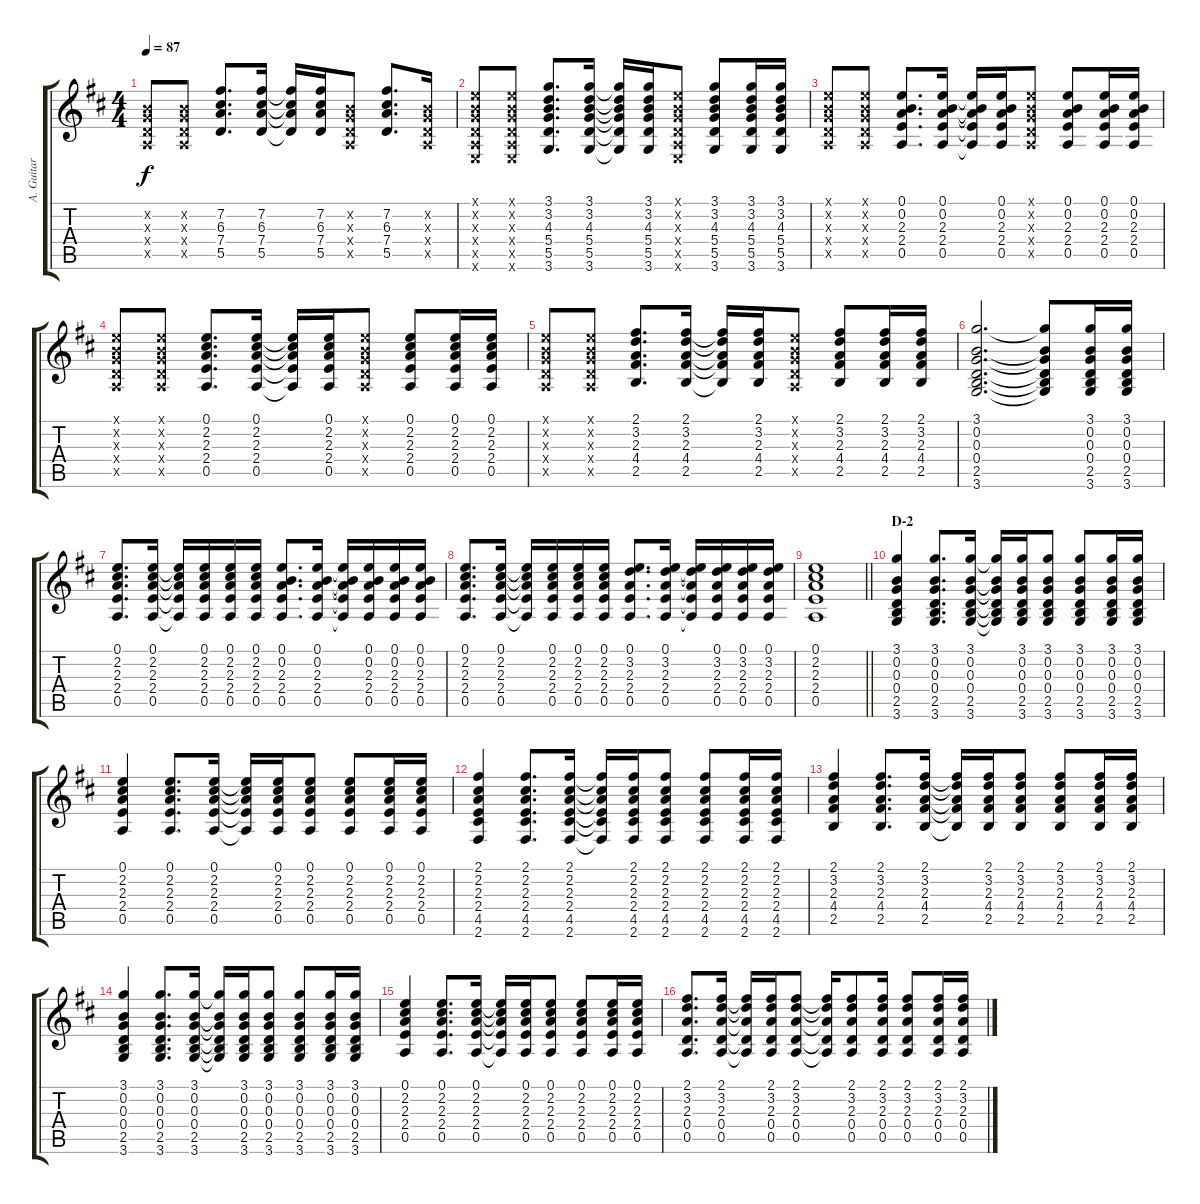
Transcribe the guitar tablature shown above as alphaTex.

\track ("A. Guitar II" "A. Guitar ") {instrument acousticguitarsteel}
\staff {score tabs}
\tuning (E4 B3 G3 D3 A2 E2) {hide}
\ts (4 4)
\tempo 87
\clef g2
\ks d
(0.2{x} 0.3{x} 0.4{x} 0.5{x}).8{dy f} (0.2{x} 0.3{x} 0.4{x} 0.5{x}).8 (7.2 6.3 7.4 5.5).8{d} (7.2 6.3 7.4 5.5).16 (7.2{t} 6.3{t} 7.4{t} 5.5{t}).16 (7.2 6.3 7.4 5.5).16 (0.2{x} 0.3{x} 0.4{x} 0.5{x}).8 (7.2 6.3 7.4 5.5).8{d} (0.2{x} 0.3{x} 0.4{x} 0.5{x}).16 |
(0.1{x} 0.2{x} 0.3{x} 0.4{x} 0.5{x} 0.6{x}).8 (0.1{x} 0.2{x} 0.3{x} 0.4{x} 0.5{x} 0.6{x}).8 (3.1 3.2 4.3 5.4 5.5 3.6).8{d} (3.1 3.2 4.3 5.4 5.5 3.6).16 (3.1{t} 3.2{t} 4.3{t} 5.4{t} 5.5{t} 3.6{t}).16 (3.1 3.2 4.3 5.4 5.5 3.6).16 (0.1{x} 0.2{x} 0.3{x} 0.4{x} 0.5{x} 0.6{x}).8 (3.1 3.2 4.3 5.4 5.5 3.6).8 (3.1 3.2 4.3 5.4 5.5 3.6).16 (3.1 3.2 4.3 5.4 5.5 3.6).16 |
(0.1{x} 0.2{x} 0.3{x} 0.4{x} 0.5{x}).8 (0.1{x} 0.2{x} 0.3{x} 0.4{x} 0.5{x}).8 (0.1 0.2 2.3 2.4 0.5).8{d} (0.1 0.2 2.3 2.4 0.5).16 (0.1{t} 0.2{t} 2.3{t} 2.4{t} 0.5{t}).16 (0.1 0.2 2.3 2.4 0.5).16 (0.1{x} 0.2{x} 0.3{x} 0.4{x} 0.5{x}).8 (0.1 0.2 2.3 2.4 0.5).8 (0.1 0.2 2.3 2.4 0.5).16 (0.1 0.2 2.3 2.4 0.5).16 |
(0.1{x} 0.2{x} 0.3{x} 0.4{x} 0.5{x}).8 (0.1{x} 0.2{x} 0.3{x} 0.4{x} 0.5{x}).8 (0.1 2.2 2.3 2.4 0.5).8{d} (0.1 2.2 2.3 2.4 0.5).16 (0.1{t} 2.2{t} 2.3{t} 2.4{t} 0.5{t}).16 (0.1 2.2 2.3 2.4 0.5).16 (0.1{x} 0.2{x} 0.3{x} 0.4{x} 0.5{x}).8 (0.1 2.2 2.3 2.4 0.5).8 (0.1 2.2 2.3 2.4 0.5).16 (0.1 2.2 2.3 2.4 0.5).16 |
(0.1{x} 0.2{x} 0.3{x} 0.4{x} 0.5{x}).8 (0.1{x} 0.2{x} 0.3{x} 0.4{x} 0.5{x}).8 (2.1 3.2 2.3 4.4 2.5).8{d} (2.1 3.2 2.3 4.4 2.5).16 (2.1{t} 3.2{t} 2.3{t} 4.4{t} 2.5{t}).16 (2.1 3.2 2.3 4.4 2.5).16 (0.1{x} 0.2{x} 0.3{x} 0.4{x} 0.5{x}).8 (2.1 3.2 2.3 4.4 2.5).8 (2.1 3.2 2.3 4.4 2.5).16 (2.1 3.2 2.3 4.4 2.5).16 |
(3.1 0.2 0.3 0.4 2.5 3.6).2{d} (3.1{t} 0.2{t} 0.3{t} 0.4{t} 2.5{t} 3.6{t}).8 (3.1 0.2 0.3 0.4 2.5 3.6).16 (3.1 0.2 0.3 0.4 2.5 3.6).16 |
(0.1 2.2 2.3 2.4 0.5).8{d} (0.1 2.2 2.3 2.4 0.5).16 (0.1{t} 2.2{t} 2.3{t} 2.4{t} 0.5{t}).16 (0.1 2.2 2.3 2.4 0.5).16 (0.1 2.2 2.3 2.4 0.5).16 (0.1 2.2 2.3 2.4 0.5).16 (0.1 0.2 2.3 2.4 0.5).8{d} (0.1 0.2 2.3 2.4 0.5).16 (0.1{t} 0.2{t} 2.3{t} 2.4{t} 0.5{t}).16 (0.1 0.2 2.3 2.4 0.5).16 (0.1 0.2 2.3 2.4 0.5).16 (0.1 0.2 2.3 2.4 0.5).16 |
(0.1 2.2 2.3 2.4 0.5).8{d} (0.1 2.2 2.3 2.4 0.5).16 (0.1{t} 2.2{t} 2.3{t} 2.4{t} 0.5{t}).16 (0.1 2.2 2.3 2.4 0.5).16 (0.1 2.2 2.3 2.4 0.5).16 (0.1 2.2 2.3 2.4 0.5).16 (0.1 3.2 2.3 2.4 0.5).8{d} (0.1 3.2 2.3 2.4 0.5).16 (0.1{t} 3.2{t} 2.3{t} 2.4{t} 0.5{t}).16 (0.1 3.2 2.3 2.4 0.5).16 (0.1 3.2 2.3 2.4 0.5).16 (0.1 3.2 2.3 2.4 0.5).16 |
\barLineRight lightlight
(0.1 2.2 2.3 2.4 0.5).1 |
\section ("" "D-2")
(3.1 0.2 0.3 0.4 2.5 3.6).4 (3.1 0.2 0.3 0.4 2.5 3.6).8{d} (3.1 0.2 0.3 0.4 2.5 3.6).16 (3.1{t} 0.2{t} 0.3{t} 0.4{t} 2.5{t} 3.6{t}).16 (3.1 0.2 0.3 0.4 2.5 3.6).16 (3.1 0.2 0.3 0.4 2.5 3.6).8 (3.1 0.2 0.3 0.4 2.5 3.6).8 (3.1 0.2 0.3 0.4 2.5 3.6).16 (3.1 0.2 0.3 0.4 2.5 3.6).16 |
(0.1 2.2 2.3 2.4 0.5).4 (0.1 2.2 2.3 2.4 0.5).8{d} (0.1 2.2 2.3 2.4 0.5).16 (0.1{t} 2.2{t} 2.3{t} 2.4{t} 0.5{t}).16 (0.1 2.2 2.3 2.4 0.5).16 (0.1 2.2 2.3 2.4 0.5).8 (0.1 2.2 2.3 2.4 0.5).8 (0.1 2.2 2.3 2.4 0.5).16 (0.1 2.2 2.3 2.4 0.5).16 |
(2.1 2.2 2.3 2.4 4.5 2.6).4 (2.1 2.2 2.3 2.4 4.5 2.6).8{d} (2.1 2.2 2.3 2.4 4.5 2.6).16 (2.1{t} 2.2{t} 2.3{t} 2.4{t} 4.5{t} 2.6{t}).16 (2.1 2.2 2.3 2.4 4.5 2.6).16 (2.1 2.2 2.3 2.4 4.5 2.6).8 (2.1 2.2 2.3 2.4 4.5 2.6).8 (2.1 2.2 2.3 2.4 4.5 2.6).16 (2.1 2.2 2.3 2.4 4.5 2.6).16 |
(2.1 3.2 2.3 4.4 2.5).4 (2.1 3.2 2.3 4.4 2.5).8{d} (2.1 3.2 2.3 4.4 2.5).16 (2.1{t} 3.2{t} 2.3{t} 4.4{t} 2.5{t}).16 (2.1 3.2 2.3 4.4 2.5).16 (2.1 3.2 2.3 4.4 2.5).8 (2.1 3.2 2.3 4.4 2.5).8 (2.1 3.2 2.3 4.4 2.5).16 (2.1 3.2 2.3 4.4 2.5).16 |
(3.1 0.2 0.3 0.4 2.5 3.6).4 (3.1 0.2 0.3 0.4 2.5 3.6).8{d} (3.1 0.2 0.3 0.4 2.5 3.6).16 (3.1{t} 0.2{t} 0.3{t} 0.4{t} 2.5{t} 3.6{t}).16 (3.1 0.2 0.3 0.4 2.5 3.6).16 (3.1 0.2 0.3 0.4 2.5 3.6).8 (3.1 0.2 0.3 0.4 2.5 3.6).8 (3.1 0.2 0.3 0.4 2.5 3.6).16 (3.1 0.2 0.3 0.4 2.5 3.6).16 |
(0.1 2.2 2.3 2.4 0.5).4 (0.1 2.2 2.3 2.4 0.5).8{d} (0.1 2.2 2.3 2.4 0.5).16 (0.1{t} 2.2{t} 2.3{t} 2.4{t} 0.5{t}).16 (0.1 2.2 2.3 2.4 0.5).16 (0.1 2.2 2.3 2.4 0.5).8 (0.1 2.2 2.3 2.4 0.5).8 (0.1 2.2 2.3 2.4 0.5).16 (0.1 2.2 2.3 2.4 0.5).16 |
(2.1 3.2 2.3 0.4 0.5).8{d} (2.1 3.2 2.3 0.4 0.5).16 (2.1{t} 3.2{t} 2.3{t} 0.4{t} 0.5{t}).16 (2.1 3.2 2.3 0.4 0.5).16 (2.1 3.2 2.3 0.4 0.5).8 (2.1{t} 3.2{t} 2.3{t} 0.4{t} 0.5{t}).16 (2.1 3.2 2.3 0.4 0.5).8 (2.1 3.2 2.3 0.4 0.5).16 (2.1 3.2 2.3 0.4 0.5).8 (2.1 3.2 2.3 0.4 0.5).16 (2.1 3.2 2.3 0.4 0.5).16
